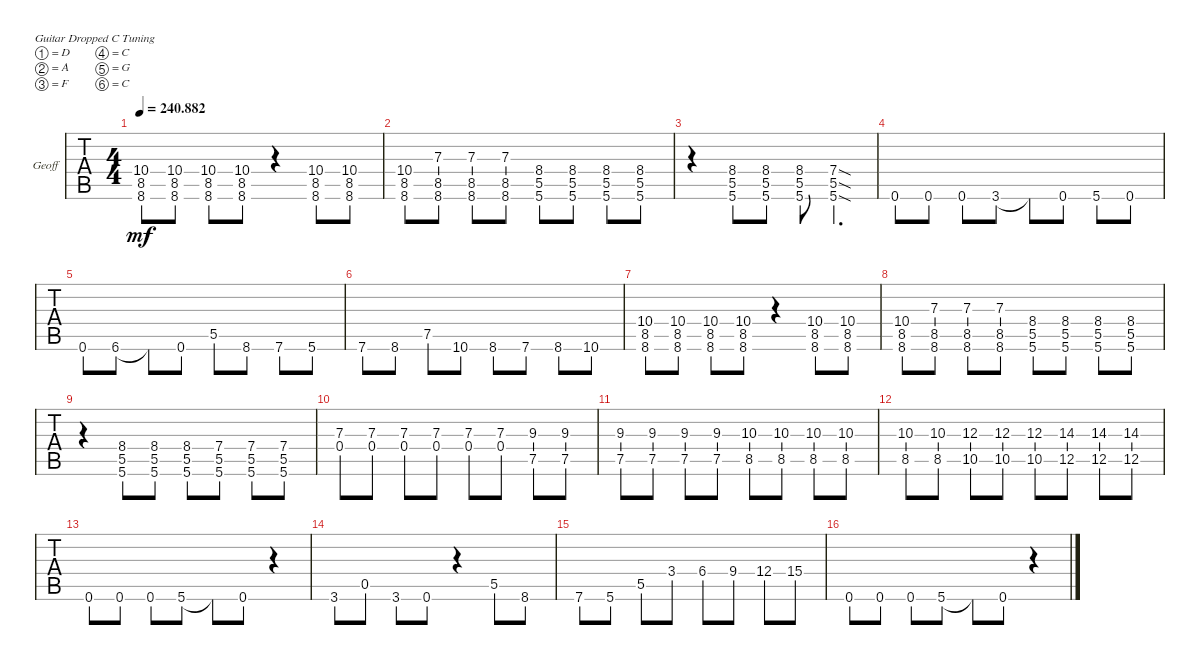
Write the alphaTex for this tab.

\bracketExtendMode groupsimilarinstruments
\firstSystemTrackNameOrientation horizontal
\otherSystemsTrackNameOrientation horizontal
\track ("GeoFuck" "Geoff") {instrument acousticgrandpiano}
\staff {tabs}
\tuning (D4 A3 F3 C3 G2 C2)
\displaytranspose 12
\ts (4 4)
\tempo
240.882
\accidentals auto
\clef g2
\ottava regular
\simile none
\ks c
(10.4 8.5 8.6).8{dy mf} (10.4 8.5 8.6).8 (10.4 8.5 8.6).8 (10.4 8.5 8.6).8 r.4 (10.4 8.5 8.6).8 (10.4 8.5 8.6).8 |
(10.4 8.5 8.6).8 (7.3 8.5 8.6).8 (7.3 8.5 8.6).8 (7.3 8.5 8.6).8 (8.4 5.5 5.6).8 (8.4 5.5 5.6).8 (8.4 5.5 5.6).8 (8.4 5.5 5.6).8 |
r.4 (8.4 5.5 5.6).8 (8.4 5.5 5.6).8 (8.4 5.5 5.6).8 (7.4{sod} 5.5{sod} 5.6{sod}).4{d} |
0.6.8 0.6.8 0.6.8 3.6.8 3.6{t}.8 0.6.8 5.6.8 0.6.8 |
0.6.8 6.6.8 6.6{t}.8 0.6.8 5.5.8 8.6.8 7.6.8 5.6.8 |
7.6.8 8.6.8 7.5.8 10.6.8 8.6.8 7.6.8 8.6.8 10.6.8 |
(10.4 8.5 8.6).8 (10.4 8.5 8.6).8 (10.4 8.5 8.6).8 (10.4 8.5 8.6).8 r.4 (10.4 8.5 8.6).8 (10.4 8.5 8.6).8 |
(10.4 8.5 8.6).8 (7.3 8.5 8.6).8 (7.3 8.5 8.6).8 (7.3 8.5 8.6).8 (8.4 5.5 5.6).8 (8.4 5.5 5.6).8 (8.4 5.5 5.6).8 (8.4 5.5 5.6).8 |
r.4 (8.4 5.5 5.6).8 (8.4 5.5 5.6).8 (8.4 5.5 5.6).8 (7.4 5.5 5.6).8 (7.4 5.5 5.6).8 (7.4 5.5 5.6).8 |
(7.3 0.4).8 (7.3 0.4).8 (7.3 0.4).8 (7.3 0.4).8 (7.3 0.4).8 (7.3 0.4).8 (9.3 7.5).8 (9.3 7.5).8 |
(9.3 7.5).8 (9.3 7.5).8 (9.3 7.5).8 (9.3 7.5).8 (10.3 8.5).8 (10.3 8.5).8 (10.3 8.5).8 (10.3 8.5).8 |
(10.3 8.5).8 (10.3 8.5).8 (12.3 10.5).8 (12.3 10.5).8 (12.3 10.5).8 (14.3 12.5).8 (14.3 12.5).8 (14.3 12.5).8 |
0.6.8 0.6.8 0.6.8 5.6.8 5.6{t}.8 0.6.8 r.4 |
3.6.8 0.5.8 3.6.8 0.6.8 r.4 5.5.8 8.6.8 |
7.6.8 5.6.8 5.5.8 3.4.8 6.4.8 9.4.8 12.4.8 15.4.8 |
0.6.8 0.6.8 0.6.8 5.6.8 5.6{t}.8 0.6.8 r.4
